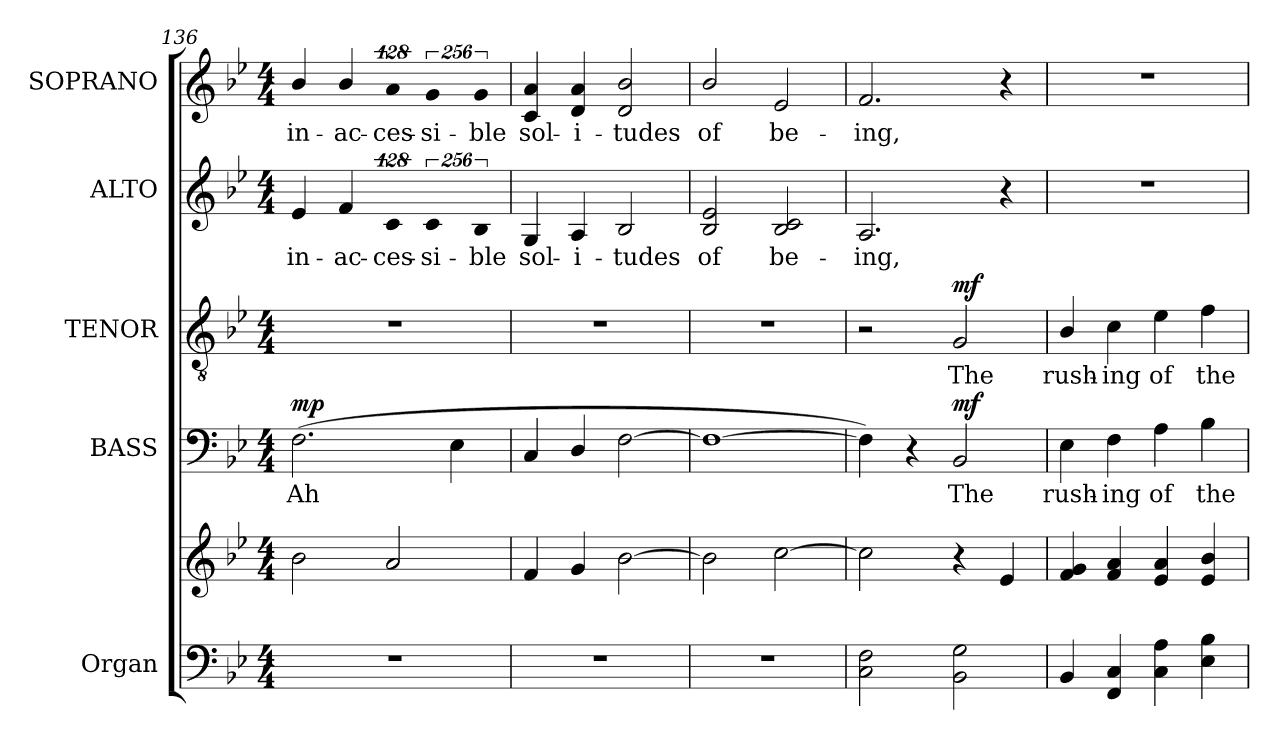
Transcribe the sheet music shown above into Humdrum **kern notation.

**kern	**kern	**kern	**text	**dynam	**kern	**text	**dynam	**kern	**text	**kern	**text
*part5	*part5	*part4	*part4	*part4	*part3	*part3	*part3	*part2	*part2	*part1	*part1
*staff6	*staff5	*staff4	*staff4	*staff4	*staff3	*staff3	*staff3	*staff2	*staff2	*staff1	*staff1
*I"Organ	*	*I"BASS	*	*	*I"TENOR	*	*	*I"ALTO	*	*I"SOPRANO	*
*I'Org.	*	*I'B.	*	*	*I'T.	*	*	*I'A.	*	*I'S.	*
*clefF4	*clefG2	*clefF4	*	*	*clefGv2	*	*	*clefG2	*	*clefG2	*
*	*	*	*	*	*ITrd7c12	*	*	*	*	*	*
*k[b-e-]	*k[b-e-]	*k[b-e-]	*	*	*k[b-e-]	*	*	*k[b-e-]	*	*k[b-e-]	*
*B-:	*B-:	*B-:	*	*	*B-:	*	*	*B-:	*	*B-:	*
*M4/4	*M4/4	*M4/4	*	*	*M4/4	*	*	*M4/4	*	*M4/4	*
=136	=136	=136	=136	=136	=136	=136	=136	=136	=136	=136	=136
!	!	!	!LO:LY:b:color=#000000	!	!	!	!	!	!	!	!
!	!	!	!	!	!	!	!	!	!LO:LY:b:color=#000000	!	!
!	!	!	!	!	!	!	!	!	!	!	!LO:LY:b:color=#000000
1r	2b-i\	(2.Fi\	Ah	mp	1r	.	.	4e-i/	in-	4b-i/	in-
!	!	!	!	!	!	!	!	!	!LO:LY:b:color=#000000	!	!
!	!	!	!	!	!	!	!	!	!	!	!LO:LY:b:color=#000000
.	.	.	.	.	.	.	.	4fi/	-ac-	4b-i/	-ac-
!	!	!	!	!	!	!	!	!LO:N:vis=4	!	!	!
!	!	!	!	!	!	!	!	!	!LO:LY:b:color=#000000	!LO:N:vis=4	!
!	!	!	!	!	!	!	!	!	!	!	!LO:LY:b:color=#000000
.	2ai/	.	.	.	.	.	.	512%85ci/	-ces-	512%85ai/	-ces-
!	!	!	!	!	!	!	!	!LO:N:vis=4	!	!	!
!	!	!	!	!	!	!	!	!	!LO:LY:b:color=#000000	!LO:N:vis=4	!
!	!	!	!	!	!	!	!	!	!	!	!LO:LY:b:color=#000000
.	.	.	.	.	.	.	.	1024%171ci/	-si-	1024%171gi/	-si-
.	.	4E-i\	.	.	.	.	.	.	.	.	.
!	!	!	!	!	!	!	!	!LO:N:vis=4	!	!	!
!	!	!	!	!	!	!	!	!	!LO:LY:b:color=#000000	!LO:N:vis=4	!
!	!	!	!	!	!	!	!	!	!	!	!LO:LY:b:color=#000000
.	.	.	.	.	.	.	.	1024%171B-i/	-ble	1024%171gi/	-ble
=137	=137	=137	=137	=137	=137	=137	=137	=137	=137	=137	=137
!	!	!	!	!	!	!	!	!	!LO:LY:b:color=#000000	!	!
!	!	!	!	!	!	!	!	!	!	!	!LO:LY:b:color=#000000
1r	4fi/	4Ci/	.	.	1r	.	.	4Gi/	sol-	4ci/ 4ai	sol-
!	!	!	!	!	!	!	!	!	!LO:LY:b:color=#000000	!	!
!	!	!	!	!	!	!	!	!	!	!	!LO:LY:b:color=#000000
.	4gi/	4Di/	.	.	.	.	.	4Ai/	-i-	4di/ 4ai	-i-
!	!	!	!	!	!	!	!	!	!LO:LY:b:color=#000000	!	!
!	!	!	!	!	!	!	!	!	!	!	!LO:LY:b:color=#000000
.	[2b-i\	[2Fi\	.	.	.	.	.	2B-i/	-tudes	2di/ 2b-i	-tudes
!!LO:LB:g=z
=138	=138	=138	=138	=138	=138	=138	=138	=138	=138	=138	=138
!	!	!	!	!	!	!	!	!	!LO:LY:b:color=#000000	!	!
!	!	!	!	!	!	!	!	!	!	!	!LO:LY:b:color=#000000
1r	2b-i\]	1Fi_	.	.	1r	.	.	2B-i/ 2e-i	of	2b-i/	of
!	!	!	!	!	!	!	!	!	!LO:LY:b:color=#000000	!	!
!	!	!	!	!	!	!	!	!	!	!	!LO:LY:b:color=#000000
.	[2cci\	.	.	.	.	.	.	2B-i/ 2ci	be-	2e-i/	be-
=139	=139	=139	=139	=139	=139	=139	=139	=139	=139	=139	=139
!	!	!	!	!	!	!	!	!	!LO:LY:b:color=#000000	!	!
!	!	!	!	!	!	!	!	!	!	!	!LO:LY:b:color=#000000
2Ci\ 2Fi	2cci\]	4Fi\])	.	.	2r	.	.	2.Ai/	-ing,	2.fi/	-ing,
.	.	4r	.	.	.	.	.	.	.	.	.
!	!	!	!LO:LY:b:color=#000000	!	!	!	!	!	!	!	!
!	!	!	!	!	!	!LO:LY:b:color=#000000	!	!	!	!	!
2BB-i\ 2Gi	4r	2BB-i/	The	mf	2GGi/	The	mf	.	.	.	.
.	4e-i/	.	.	.	.	.	.	4r	.	4r	.
=140	=140	=140	=140	=140	=140	=140	=140	=140	=140	=140	=140
!	!	!	!LO:LY:b:color=#000000	!	!	!	!	!	!	!	!
!	!	!	!	!	!	!LO:LY:b:color=#000000	!	!	!	!	!
4BB-i/	4fi/ 4gi	4E-i\	rush-	.	4BB-i/	rush-	.	1r	.	1r	.
!	!	!	!LO:LY:b:color=#000000	!	!	!	!	!	!	!	!
!	!	!	!	!	!	!LO:LY:b:color=#000000	!	!	!	!	!
4FFi/ 4Ci	4fi/ 4ai	4Fi\	-ing	.	4Ci\	-ing	.	.	.	.	.
!	!	!	!LO:LY:b:color=#000000	!	!	!	!	!	!	!	!
!	!	!	!	!	!	!LO:LY:b:color=#000000	!	!	!	!	!
4Ci\ 4Ai	4e-i/ 4ai	4Ai\	of	.	4E-i\	of	.	.	.	.	.
!	!	!	!LO:LY:b:color=#000000	!	!	!	!	!	!	!	!
!	!	!	!	!	!	!LO:LY:b:color=#000000	!	!	!	!	!
4E-i\ 4B-i	4e-i/ 4b-i	4B-i\	the	.	4Fi\	the	.	.	.	.	.
=	=	=	=	=	=	=	=	=	=	=	=
*-	*-	*-	*-	*-	*-	*-	*-	*-	*-	*-	*-
